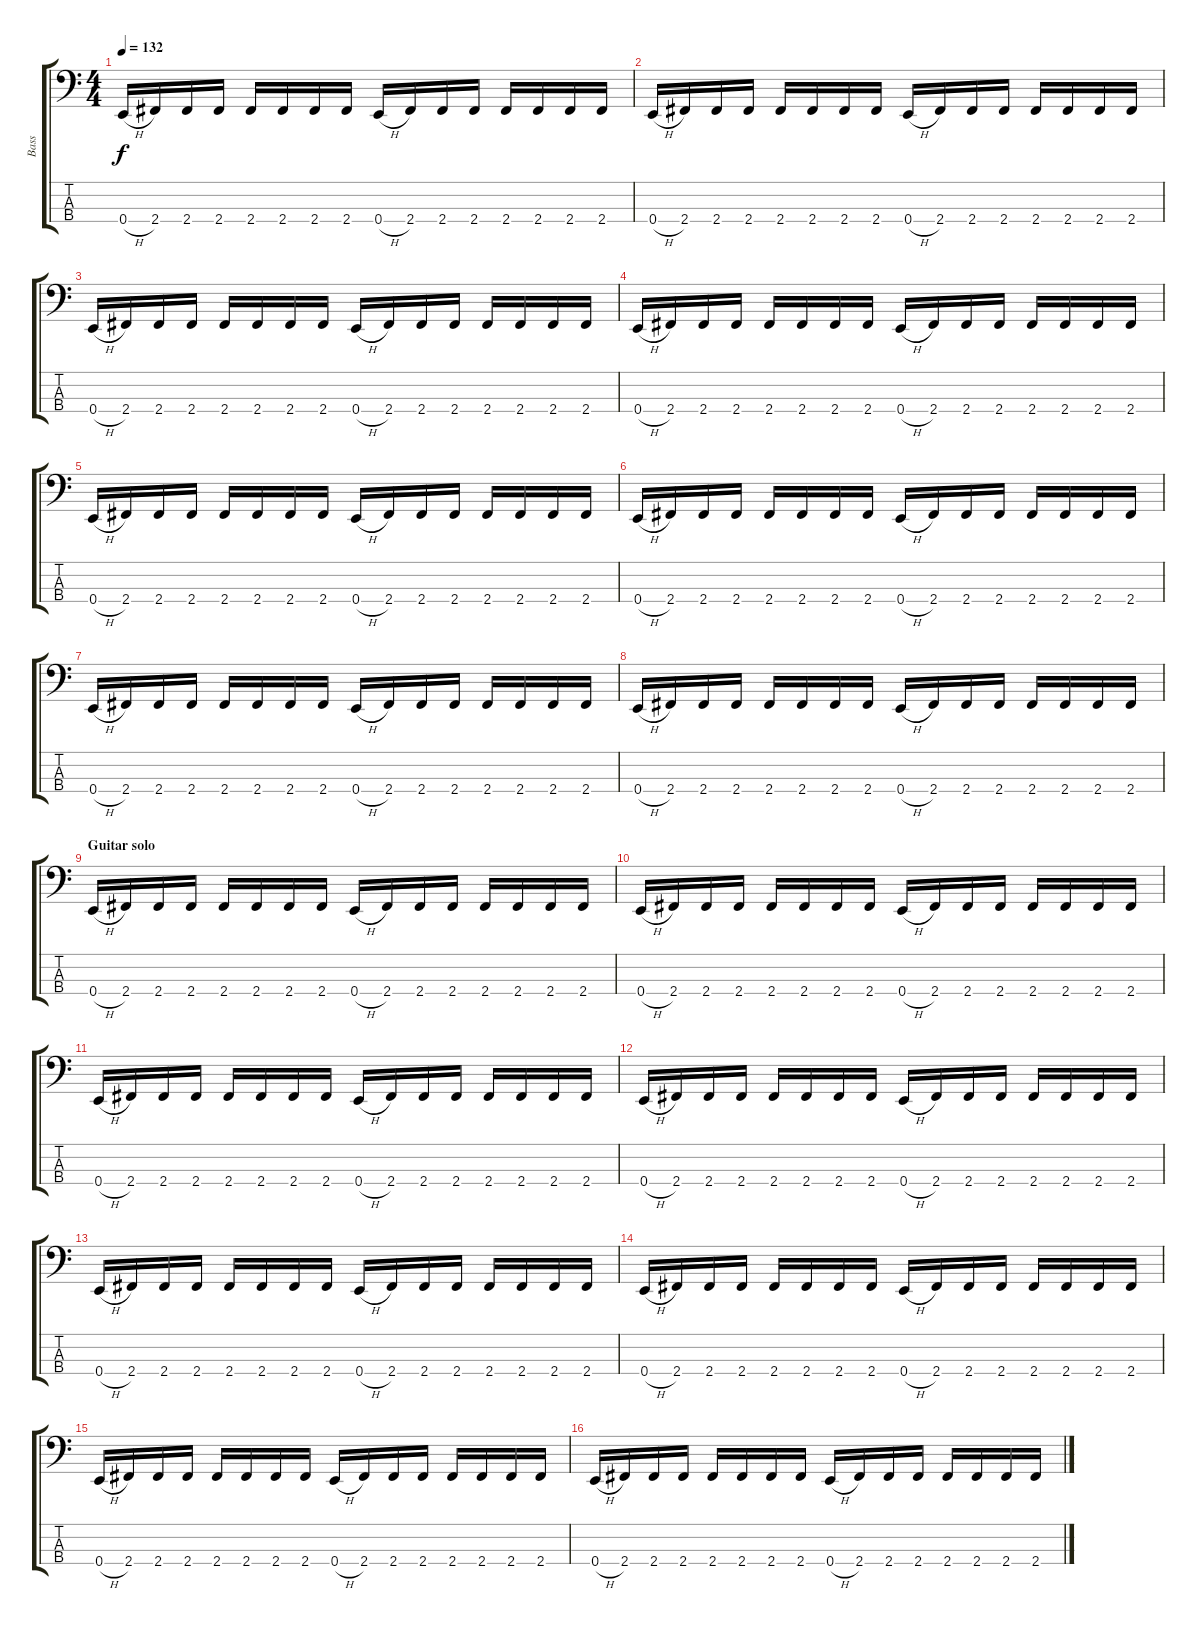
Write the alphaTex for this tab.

\track ("Bass" "Bass") {instrument electricbassfinger}
\staff {score tabs}
\tuning (G2 D2 A1 E1) {hide}
\ts (4 4)
\tempo 132
\clef f4
\ks c
0.4{h}.16{dy f} 2.4.16 2.4.16 2.4.16 2.4.16 2.4.16 2.4.16 2.4.16 0.4{h}.16 2.4.16 2.4.16 2.4.16 2.4.16 2.4.16 2.4.16 2.4.16 |
0.4{h}.16 2.4.16 2.4.16 2.4.16 2.4.16 2.4.16 2.4.16 2.4.16 0.4{h}.16 2.4.16 2.4.16 2.4.16 2.4.16 2.4.16 2.4.16 2.4.16 |
0.4{h}.16 2.4.16 2.4.16 2.4.16 2.4.16 2.4.16 2.4.16 2.4.16 0.4{h}.16 2.4.16 2.4.16 2.4.16 2.4.16 2.4.16 2.4.16 2.4.16 |
0.4{h}.16 2.4.16 2.4.16 2.4.16 2.4.16 2.4.16 2.4.16 2.4.16 0.4{h}.16 2.4.16 2.4.16 2.4.16 2.4.16 2.4.16 2.4.16 2.4.16 |
0.4{h}.16 2.4.16 2.4.16 2.4.16 2.4.16 2.4.16 2.4.16 2.4.16 0.4{h}.16 2.4.16 2.4.16 2.4.16 2.4.16 2.4.16 2.4.16 2.4.16 |
0.4{h}.16 2.4.16 2.4.16 2.4.16 2.4.16 2.4.16 2.4.16 2.4.16 0.4{h}.16 2.4.16 2.4.16 2.4.16 2.4.16 2.4.16 2.4.16 2.4.16 |
0.4{h}.16 2.4.16 2.4.16 2.4.16 2.4.16 2.4.16 2.4.16 2.4.16 0.4{h}.16 2.4.16 2.4.16 2.4.16 2.4.16 2.4.16 2.4.16 2.4.16 |
0.4{h}.16 2.4.16 2.4.16 2.4.16 2.4.16 2.4.16 2.4.16 2.4.16 0.4{h}.16 2.4.16 2.4.16 2.4.16 2.4.16 2.4.16 2.4.16 2.4.16 |
\section ("" "Guitar solo")
0.4{h}.16 2.4.16 2.4.16 2.4.16 2.4.16 2.4.16 2.4.16 2.4.16 0.4{h}.16 2.4.16 2.4.16 2.4.16 2.4.16 2.4.16 2.4.16 2.4.16 |
0.4{h}.16 2.4.16 2.4.16 2.4.16 2.4.16 2.4.16 2.4.16 2.4.16 0.4{h}.16 2.4.16 2.4.16 2.4.16 2.4.16 2.4.16 2.4.16 2.4.16 |
0.4{h}.16 2.4.16 2.4.16 2.4.16 2.4.16 2.4.16 2.4.16 2.4.16 0.4{h}.16 2.4.16 2.4.16 2.4.16 2.4.16 2.4.16 2.4.16 2.4.16 |
0.4{h}.16 2.4.16 2.4.16 2.4.16 2.4.16 2.4.16 2.4.16 2.4.16 0.4{h}.16 2.4.16 2.4.16 2.4.16 2.4.16 2.4.16 2.4.16 2.4.16 |
0.4{h}.16 2.4.16 2.4.16 2.4.16 2.4.16 2.4.16 2.4.16 2.4.16 0.4{h}.16 2.4.16 2.4.16 2.4.16 2.4.16 2.4.16 2.4.16 2.4.16 |
0.4{h}.16 2.4.16 2.4.16 2.4.16 2.4.16 2.4.16 2.4.16 2.4.16 0.4{h}.16 2.4.16 2.4.16 2.4.16 2.4.16 2.4.16 2.4.16 2.4.16 |
0.4{h}.16 2.4.16 2.4.16 2.4.16 2.4.16 2.4.16 2.4.16 2.4.16 0.4{h}.16 2.4.16 2.4.16 2.4.16 2.4.16 2.4.16 2.4.16 2.4.16 |
0.4{h}.16 2.4.16 2.4.16 2.4.16 2.4.16 2.4.16 2.4.16 2.4.16 0.4{h}.16 2.4.16 2.4.16 2.4.16 2.4.16 2.4.16 2.4.16 2.4.16
